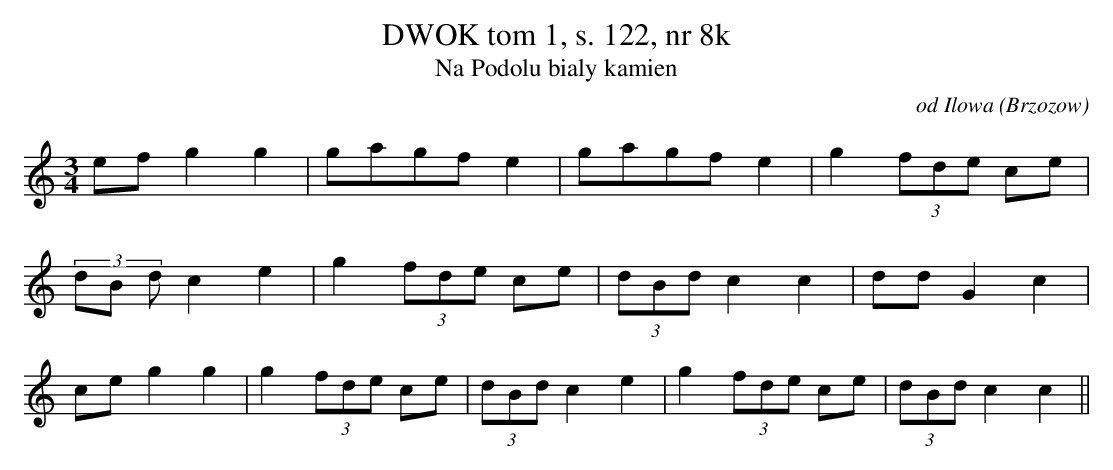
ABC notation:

X:1
T:DWOK tom 1, s. 122, nr 8k
T:Na Podolu bialy kamien
O:od Ilowa (Brzozow)
M:3/4
L:1/8
K:C
efg2g2 | gagfe2 | gagfe2 |g2(3fde ce |
 (3dB dc2e2|g2(3fde ce | (3dBd c2c2|ddG2c2 |
 ceg2g2 |g2(3fde ce | (3dBd c2e2|g2(3fde ce | (3dBd c2c2||
